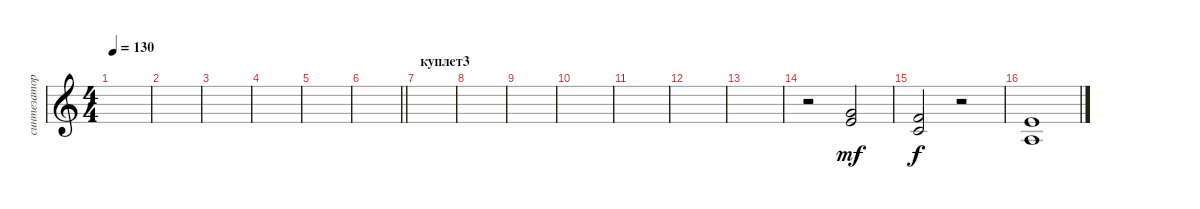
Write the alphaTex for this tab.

\track ("синтезатор фон" "синтезатор") {instrument synthstrings2}
\staff {score}
\tuning (E4 B3 G3 D3 A2 E2) {hide}
\ts (4 4)
\tempo 130
\clef g2
\ks c
|
|
|
|
|
\barLineRight lightlight
|
\section ("" "куплет3")
|
|
|
|
|
|
|
r.2 (8.2 9.3).2{dy mf} |
(10.3 10.4).2{dy f} r.2 |
(9.3 7.4).1
